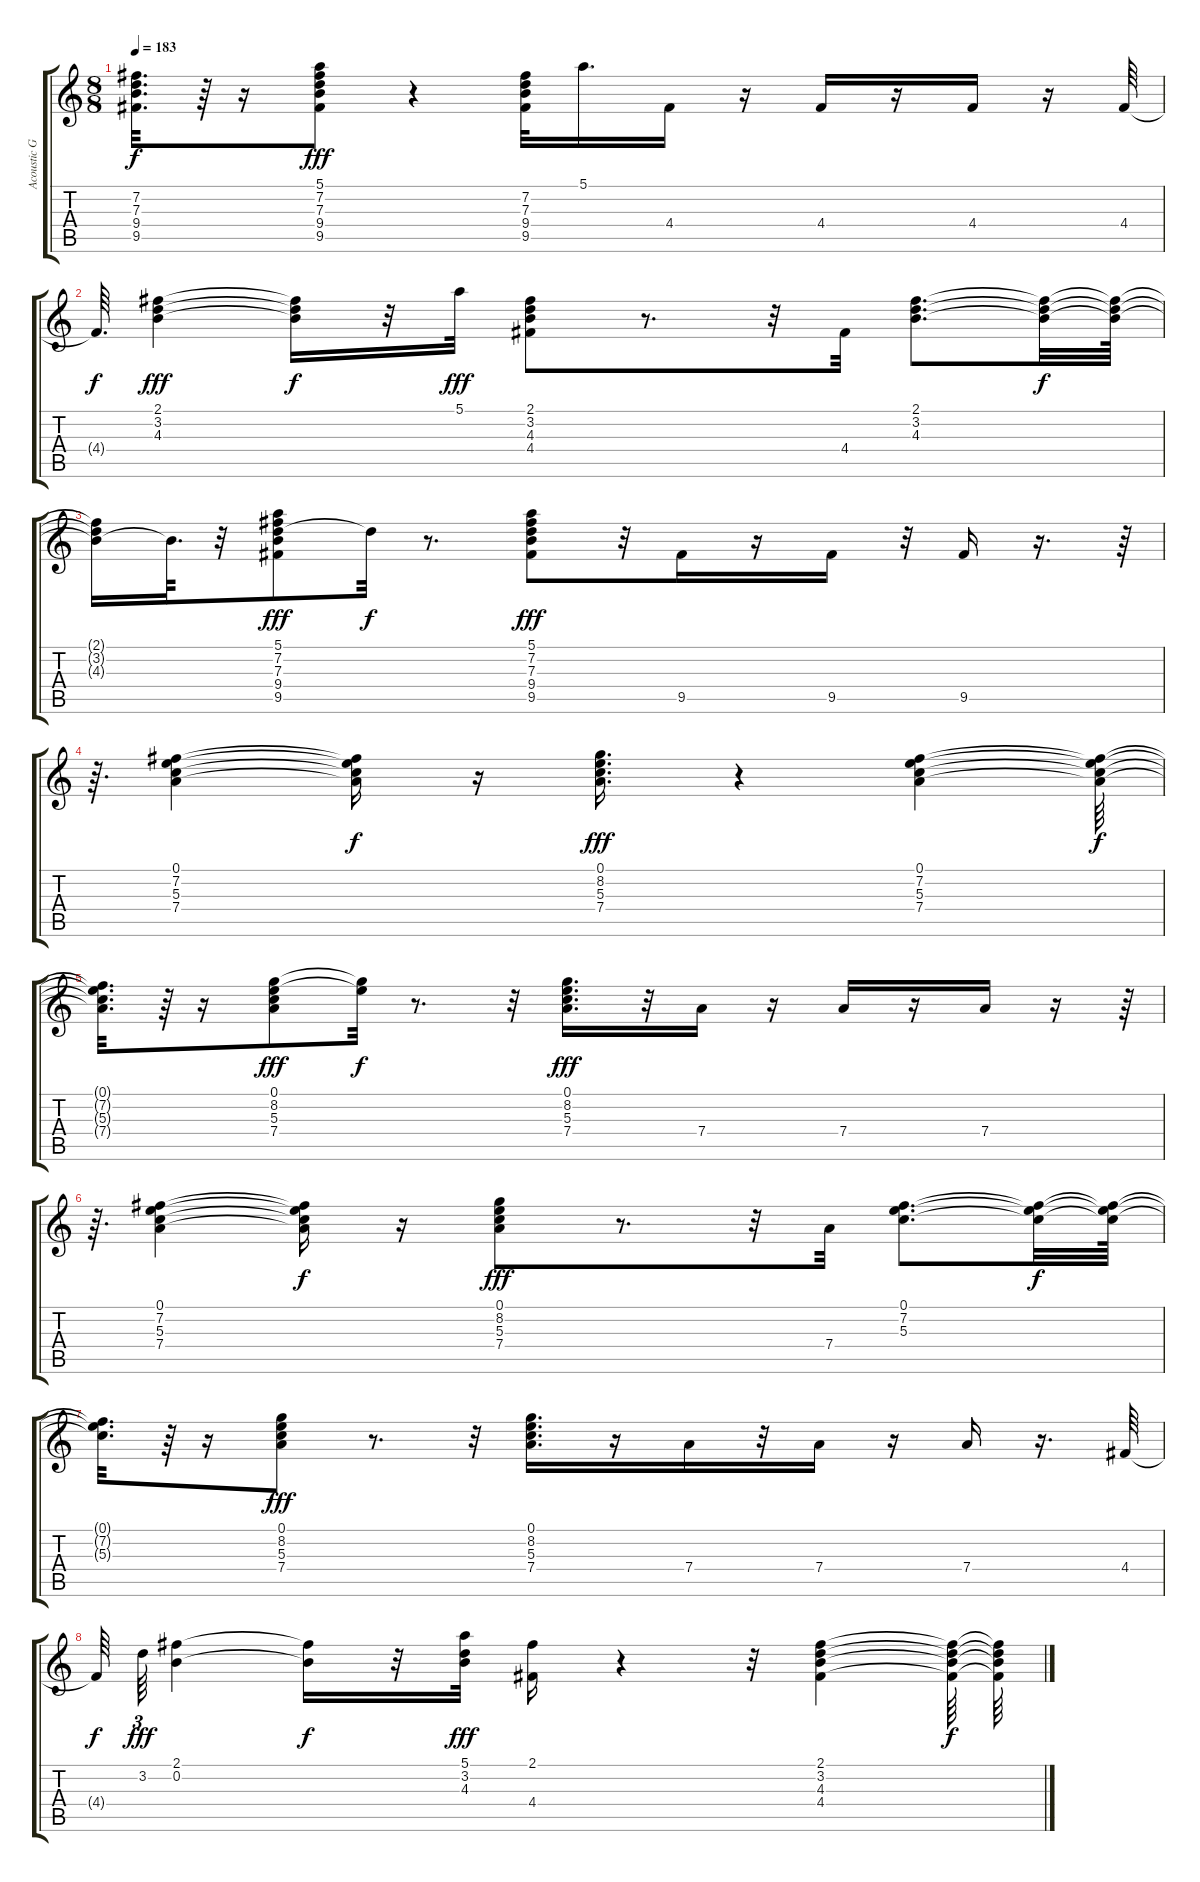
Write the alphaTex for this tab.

\track ("Acoustic Guitar" "Acoustic G") {instrument acousticguitarsteel}
\staff {score tabs}
\tuning (E4 B3 G3 D3 A2 E2) {hide}
\ts (8 8)
\tempo 183
\clef g2
\ks c
(7.2{t} 7.3{t} 9.4{t} 9.5{t}).32{d dy f} r.64 r.16 (5.1 7.2 7.3 9.4 9.5).8{dy fff} r.4 (7.2 7.3 9.4 9.5).32 5.1.16{d} 4.4.16 r.16 4.4.16 r.16 4.4.16 r.16 4.4.64 |
4.4{t}.64{d dy f} (2.1 3.2 4.3).4{dy fff} (2.1{t} 3.2{t} 4.3{t}).16{dy f} r.32 5.1.32{dy fff} (2.1 3.2 4.3 4.4).8 r.8{d} r.32 4.4.32 (2.1 3.2 4.3).8{d} (2.1{t} 3.2{t} 4.3{t}).32{dy f} (2.1{t} 3.2{t} 4.3{t}).64 |
(2.1{t} 3.2{t} 4.3{t}).16 4.3{t}.64{d} r.32 (5.1 7.2 7.3 9.4 9.5).8{dy fff} 7.3{t}.32{dy f} r.8{d} (5.1 7.2 7.3 9.4 9.5).8{dy fff} r.32 9.5.16 r.16 9.5.16 r.32 9.5.16 r.16{d} r.64 |
r.64{d} (0.1 7.2 5.3 7.4).4 (0.1{t} 7.2{t} 5.3{t} 7.4{t}).16{dy f} r.16 (0.1 8.2 5.3 7.4).16{d dy fff} r.4 (0.1 7.2 5.3 7.4).4 (0.1{t} 7.2{t} 5.3{t} 7.4{t}).64{dy f} |
(0.1{t} 7.2{t} 5.3{t} 7.4{t}).32{d} r.64 r.16 (0.1 8.2 5.3 7.4).8{dy fff} (0.1{t} 8.2{t}).32{dy f} r.8{d} r.32 (0.1 8.2 5.3 7.4).16{d dy fff} r.32 7.4.16 r.16 7.4.16 r.16 7.4.16 r.16 r.64 |
r.64{d} (0.1 7.2 5.3 7.4).4 (0.1{t} 7.2{t} 5.3{t} 7.4{t}).16{dy f} r.16 (0.1 8.2 5.3 7.4).8{dy fff} r.8{d} r.32 7.4.32 (0.1 7.2 5.3).8{d} (0.1{t} 7.2{t} 5.3{t}).32{dy f} (0.1{t} 7.2{t} 5.3{t}).64 |
(0.1{t} 7.2{t} 5.3{t}).32{d} r.64 r.16 (0.1 8.2 5.3 7.4).8{dy fff} r.8{d} r.32 (0.1 8.2 5.3 7.4).16{d} r.16 7.4.16 r.32 7.4.16 r.16 7.4.16 r.16{d} 4.4.64 |
4.4{t}.64{dy f} 3.2.64{tu (3 2) dy fff} (2.1 0.2).4 (2.1{t} 0.2{t}).16{dy f} r.32 (5.1 3.2 4.3).32{dy fff} (2.1 4.4).16 r.4 r.32 (2.1 3.2 4.3 4.4).4 (2.1{t} 3.2{t} 4.3{t} 4.4{t}).64{dy f} (2.1{t} 3.2{t} 4.3{t} 4.4{t}).64
